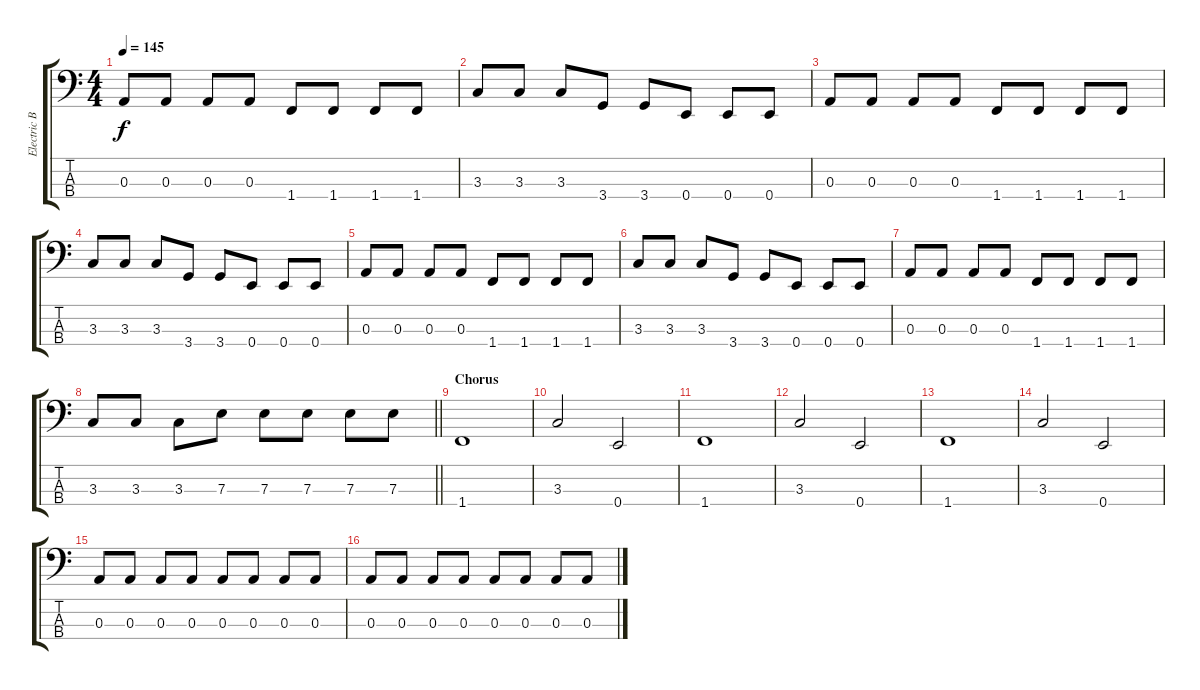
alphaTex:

\track ("Electric Bass" "Electric B") {instrument electricbassfinger}
\staff {score tabs}
\tuning (G2 D2 A1 E1) {hide}
\ts (4 4)
\tempo 145
\clef f4
\ks c
0.3.8{dy f} 0.3.8 0.3.8 0.3.8 1.4.8 1.4.8 1.4.8 1.4.8 |
3.3.8 3.3.8 3.3.8 3.4.8 3.4.8 0.4.8 0.4.8 0.4.8 |
0.3.8 0.3.8 0.3.8 0.3.8 1.4.8 1.4.8 1.4.8 1.4.8 |
3.3.8 3.3.8 3.3.8 3.4.8 3.4.8 0.4.8 0.4.8 0.4.8 |
0.3.8 0.3.8 0.3.8 0.3.8 1.4.8 1.4.8 1.4.8 1.4.8 |
3.3.8 3.3.8 3.3.8 3.4.8 3.4.8 0.4.8 0.4.8 0.4.8 |
0.3.8 0.3.8 0.3.8 0.3.8 1.4.8 1.4.8 1.4.8 1.4.8 |
\barLineRight lightlight
3.3.8 3.3.8 3.3.8 7.3.8 7.3.8 7.3.8 7.3.8 7.3.8 |
\section ("" "Chorus")
1.4.1 |
3.3.2 0.4.2 |
1.4.1 |
3.3.2 0.4.2 |
1.4.1 |
3.3.2 0.4.2 |
0.3.8 0.3.8 0.3.8 0.3.8 0.3.8 0.3.8 0.3.8 0.3.8 |
0.3.8 0.3.8 0.3.8 0.3.8 0.3.8 0.3.8 0.3.8 0.3.8
